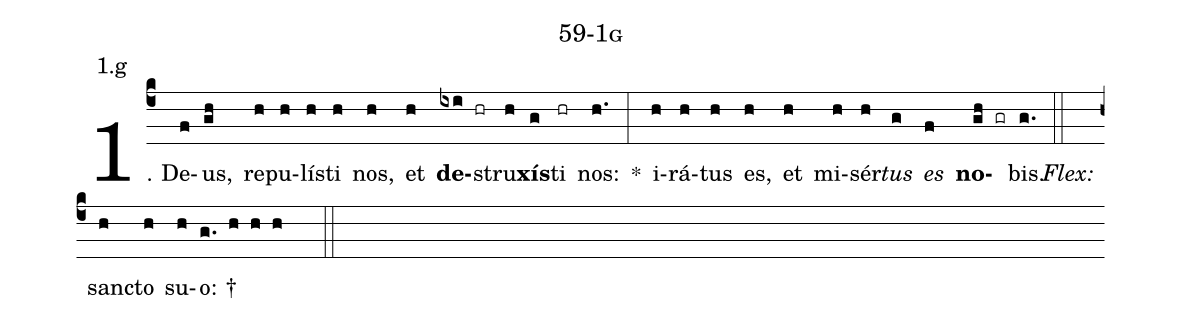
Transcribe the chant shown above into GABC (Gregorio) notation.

name: 59-1g;
annotation: 1.g;
%%
(c4)1. De(f)us,(gh) re(h)pu(h)lís(h)ti(h) nos,(h) et(h) <b>de</b>(ixi hr)stru(h)<b>xís</b>(g)ti(hr) nos:(h.) *(:) i(h)rá(h)tus(h) es,(h) et(h) mi(h)sér(h)<i>tus</i>(g) <i>es</i>(f) <b>no</b>(gh gr)bis.(g.) (::)
<i>Flex:</i>()  sanc(h)to(h) su(h)o: †(g. h h h  ::)
